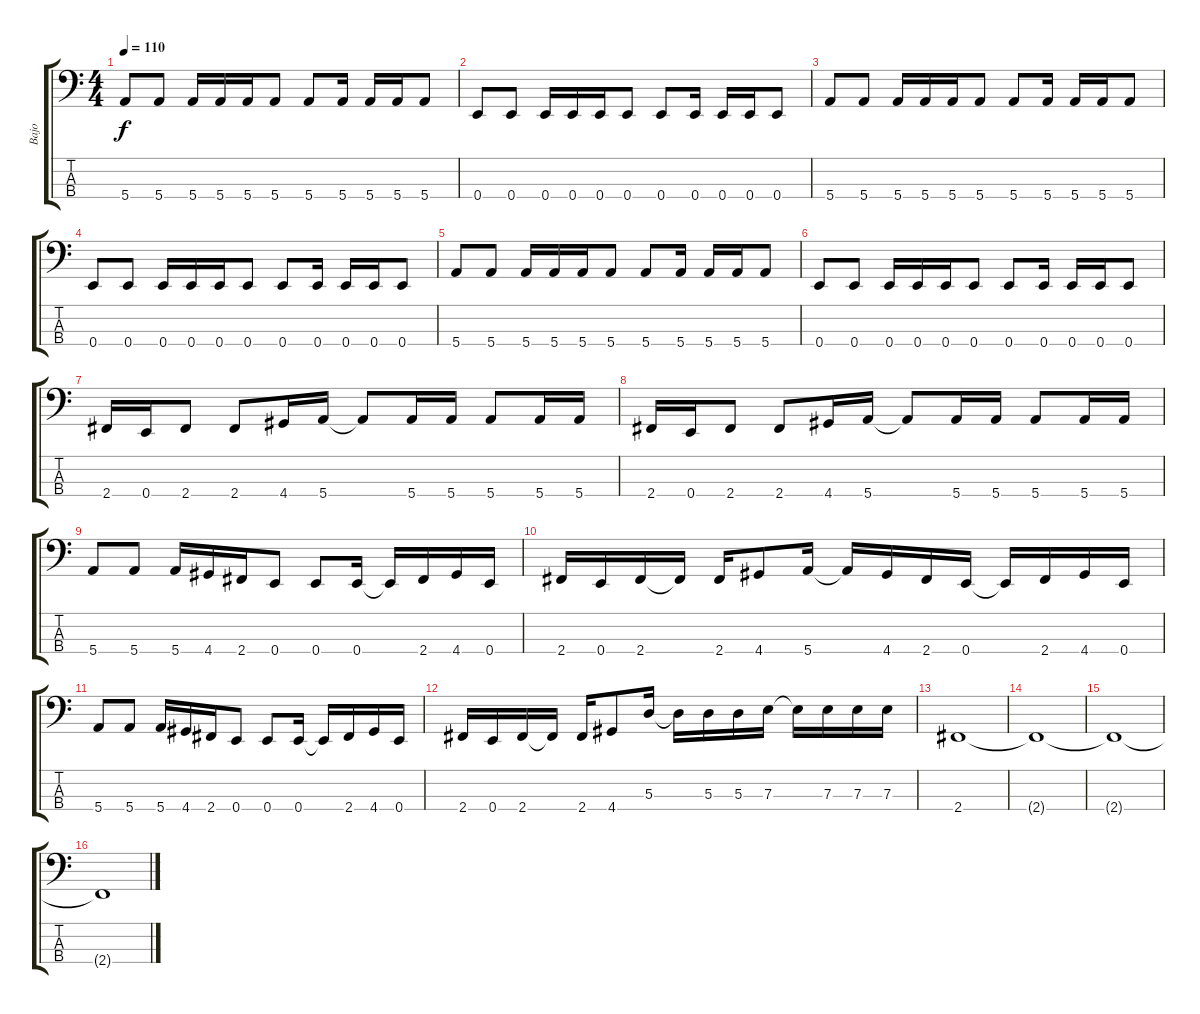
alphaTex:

\track ("Bajo" "Bajo") {instrument electricbasspick}
\staff {score tabs}
\tuning (G2 D2 A1 E1) {hide}
\ts (4 4)
\tempo 110
\clef f4
\ks c
5.4.8{dy f} 5.4.8 5.4.16 5.4.16 5.4.16 5.4.8 5.4.8 5.4.16 5.4.16 5.4.16 5.4.8 |
0.4.8 0.4.8 0.4.16 0.4.16 0.4.16 0.4.8 0.4.8 0.4.16 0.4.16 0.4.16 0.4.8 |
5.4.8 5.4.8 5.4.16 5.4.16 5.4.16 5.4.8 5.4.8 5.4.16 5.4.16 5.4.16 5.4.8 |
0.4.8 0.4.8 0.4.16 0.4.16 0.4.16 0.4.8 0.4.8 0.4.16 0.4.16 0.4.16 0.4.8 |
5.4.8 5.4.8 5.4.16 5.4.16 5.4.16 5.4.8 5.4.8 5.4.16 5.4.16 5.4.16 5.4.8 |
0.4.8 0.4.8 0.4.16 0.4.16 0.4.16 0.4.8 0.4.8 0.4.16 0.4.16 0.4.16 0.4.8 |
2.4.16 0.4.16 2.4.8 2.4.8 4.4.16 5.4.16 5.4{t}.8 5.4.16 5.4.16 5.4.8 5.4.16 5.4.16 |
2.4.16 0.4.16 2.4.8 2.4.8 4.4.16 5.4.16 5.4{t}.8 5.4.16 5.4.16 5.4.8 5.4.16 5.4.16 |
5.4.8 5.4.8 5.4.16 4.4.16 2.4.16 0.4.8 0.4.8 0.4.16 0.4{t}.16 2.4.16 4.4.16 0.4.16 |
2.4.16 0.4.16 2.4.16 2.4{t}.16 2.4.16 4.4.8 5.4.16 5.4{t}.16 4.4.16 2.4.16 0.4.16 0.4{t}.16 2.4.16 4.4.16 0.4.16 |
5.4.8 5.4.8 5.4.16 4.4.16 2.4.16 0.4.8 0.4.8 0.4.16 0.4{t}.16 2.4.16 4.4.16 0.4.16 |
2.4.16 0.4.16 2.4.16 2.4{t}.16 2.4.16 4.4.8 5.3.16 5.3{t}.16 5.3.16 5.3.16 7.3.16 7.3{t}.16 7.3.16 7.3.16 7.3.16 |
2.4.1 |
2.4{t}.1 |
2.4{t}.1 |
2.4{t}.1
